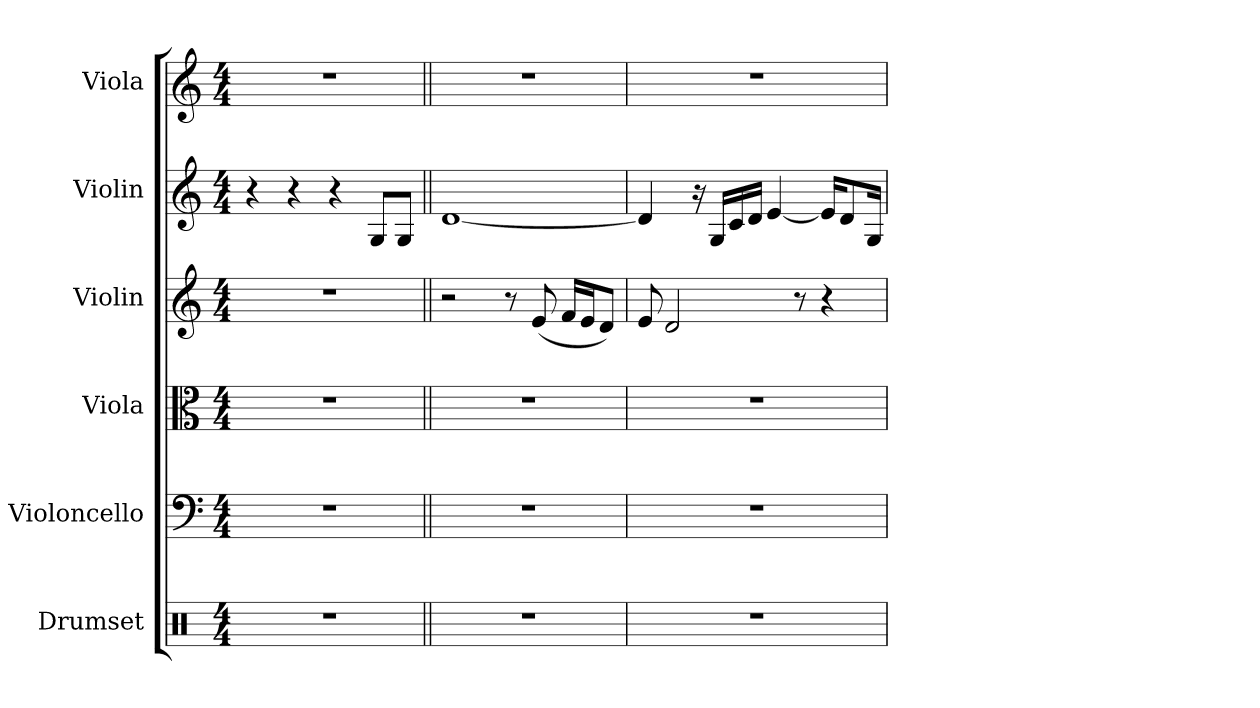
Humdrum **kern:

**kern	**kern	**kern	**kern	**kern	**kern
*part6	*part5	*part4	*part3	*part2	*part1
*staff6	*staff5	*staff4	*staff3	*staff2	*staff1
*I"Drumset	*I"Violoncello	*I"Viola	*I"Violin	*I"Violin	*I"Viola
*I'Drs.	*I'Vc.	*I'Vla.	*I'Vln.	*I'Vln.	*I'Vla.
*clefX	*clefF4	*clefC3	*clefG2	*clefG2	*clefG2
*k[]	*k[]	*k[]	*k[]	*k[]	*k[]
*M4/4	*M4/4	*M4/4	*M4/4	*M4/4	*M4/4
*MM80	*MM80	*MM80	*MM80	*MM80	*MM80
=1	=1	=1	=1	=1	=1
1r	1r	1r	1r	4r	1r
.	.	.	.	4r	.
.	.	.	.	4r	.
.	.	.	.	8G/L	.
.	.	.	.	8G/J	.
=2||	=2||	=2||	=2||	=2||	=2||
1r	1r	1r	2r	[1d	1r
.	.	.	8r	.	.
.	.	.	(8e/	.	.
.	.	.	16f/LL	.	.
.	.	.	16e/J	.	.
.	.	.	8d/J)	.	.
=3	=3	=3	=3	=3	=3
1r	1r	1r	8e/	4d/]	1r
.	.	.	2d/	.	.
.	.	.	.	16r	.
.	.	.	.	16G/LL	.
.	.	.	.	16c/	.
.	.	.	.	16d/JJ	.
.	.	.	.	[4e/	.
.	.	.	8r	.	.
.	.	.	4r	16e/KL]	.
.	.	.	.	8d/	.
.	.	.	.	16G/Jk	.
=	=	=	=	=	=
*-	*-	*-	*-	*-	*-
